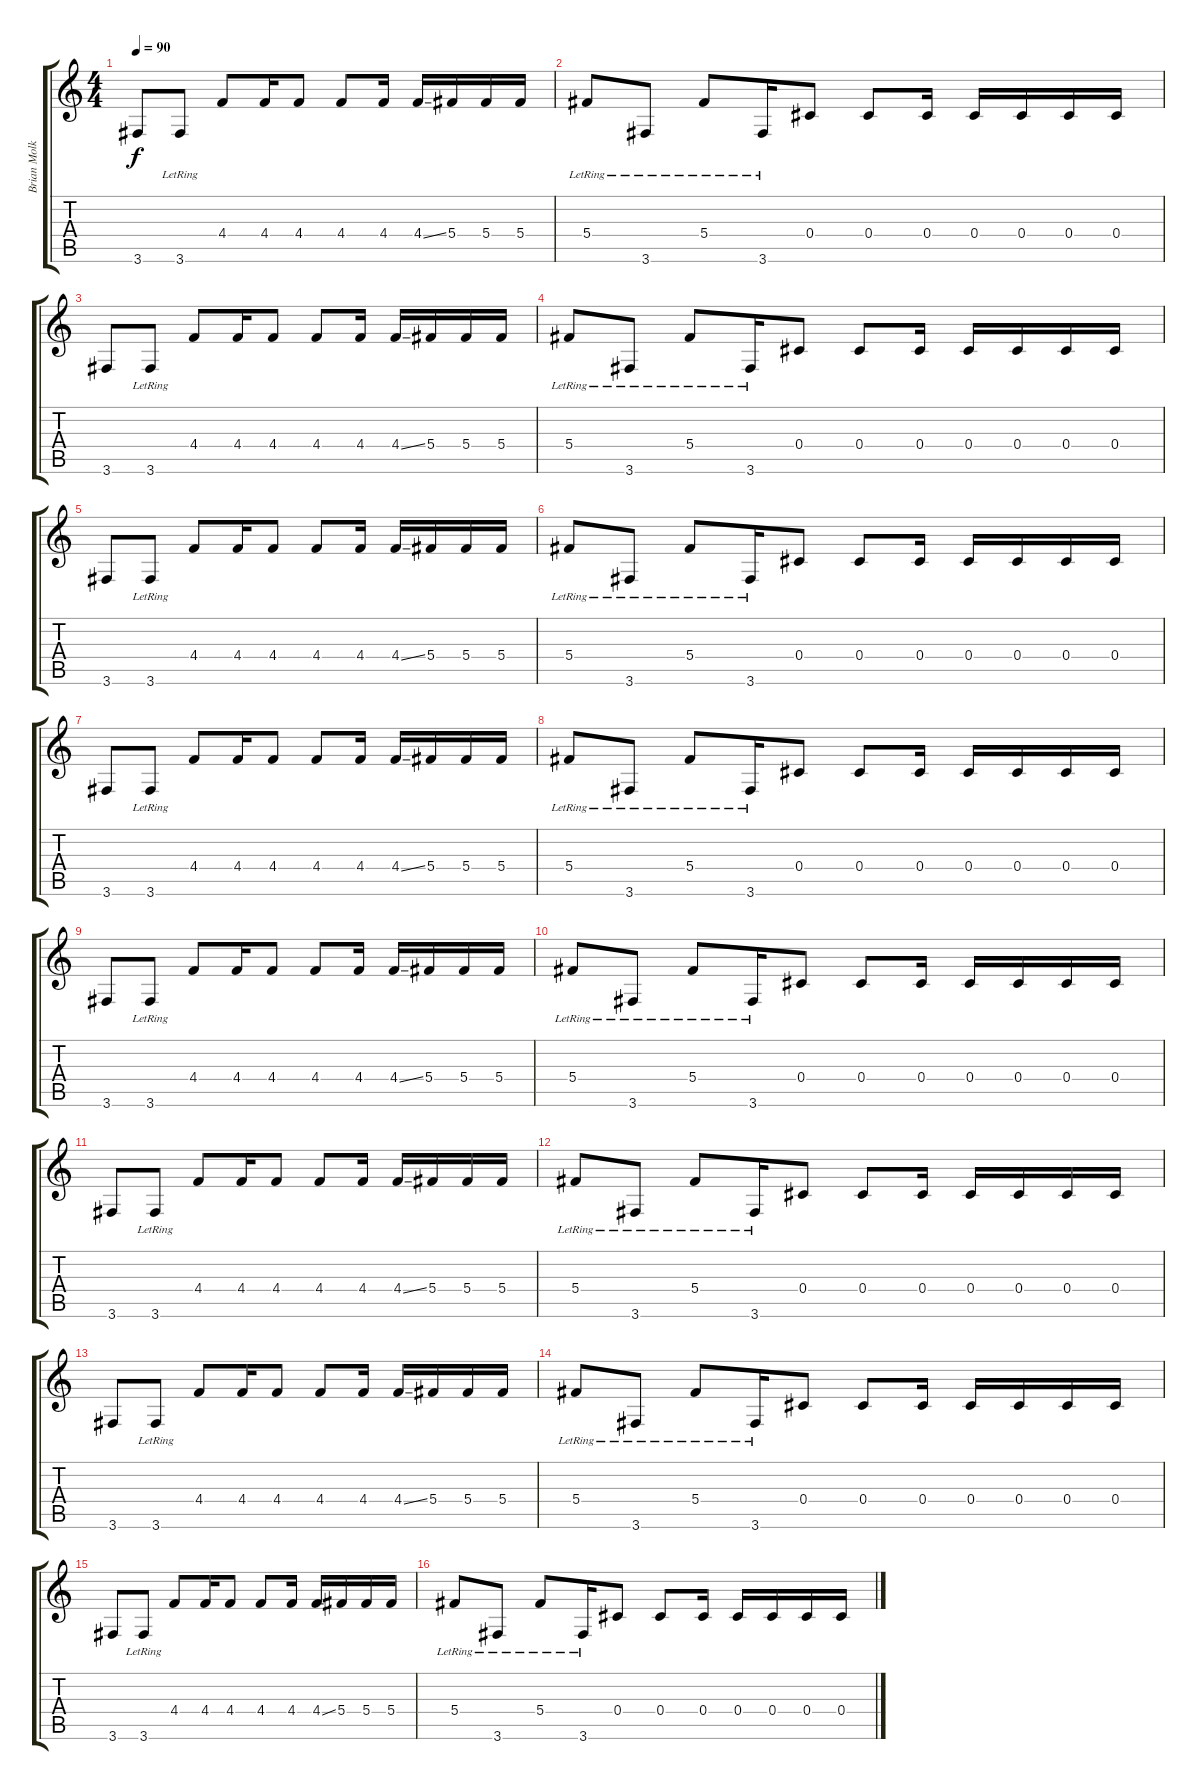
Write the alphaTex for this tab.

\track ("Brian Molko" "Brian Molk") {instrument acousticguitarsteel}
\staff {score tabs}
\tuning (Eb4 Bb3 Gb3 Db3 Ab2 Eb2) {hide}
\ts (4 4)
\tempo 90
\clef g2
\ks c
3.6.8{dy f instrument acousticguitarsteel} 3.6{lr}.8 4.4.8 4.4.16 4.4.8 4.4.8 4.4.16 4.4{ss}.16 5.4.16 5.4.16 5.4.16 |
5.4{lr}.8 3.6{lr}.8 5.4{lr}.8 3.6{lr}.16 0.4.8 0.4.8 0.4.16 0.4.16 0.4.16 0.4.16 0.4.16 |
3.6.8 3.6{lr}.8 4.4.8 4.4.16 4.4.8 4.4.8 4.4.16 4.4{ss}.16 5.4.16 5.4.16 5.4.16 |
5.4{lr}.8 3.6{lr}.8 5.4{lr}.8 3.6{lr}.16 0.4.8 0.4.8 0.4.16 0.4.16 0.4.16 0.4.16 0.4.16 |
3.6.8 3.6{lr}.8 4.4.8 4.4.16 4.4.8 4.4.8 4.4.16 4.4{ss}.16 5.4.16 5.4.16 5.4.16 |
5.4{lr}.8 3.6{lr}.8 5.4{lr}.8 3.6{lr}.16 0.4.8 0.4.8 0.4.16 0.4.16 0.4.16 0.4.16 0.4.16 |
3.6.8 3.6{lr}.8 4.4.8 4.4.16 4.4.8 4.4.8 4.4.16 4.4{ss}.16 5.4.16 5.4.16 5.4.16 |
5.4{lr}.8 3.6{lr}.8 5.4{lr}.8 3.6{lr}.16 0.4.8 0.4.8 0.4.16 0.4.16 0.4.16 0.4.16 0.4.16 |
3.6.8 3.6{lr}.8 4.4.8 4.4.16 4.4.8 4.4.8 4.4.16 4.4{ss}.16 5.4.16 5.4.16 5.4.16 |
5.4{lr}.8 3.6{lr}.8 5.4{lr}.8 3.6{lr}.16 0.4.8 0.4.8 0.4.16 0.4.16 0.4.16 0.4.16 0.4.16 |
3.6.8 3.6{lr}.8 4.4.8 4.4.16 4.4.8 4.4.8 4.4.16 4.4{ss}.16 5.4.16 5.4.16 5.4.16 |
5.4{lr}.8 3.6{lr}.8 5.4{lr}.8 3.6{lr}.16 0.4.8 0.4.8 0.4.16 0.4.16 0.4.16 0.4.16 0.4.16 |
3.6.8 3.6{lr}.8 4.4.8 4.4.16 4.4.8 4.4.8 4.4.16 4.4{ss}.16 5.4.16 5.4.16 5.4.16 |
5.4{lr}.8 3.6{lr}.8 5.4{lr}.8 3.6{lr}.16 0.4.8 0.4.8 0.4.16 0.4.16 0.4.16 0.4.16 0.4.16 |
3.6.8 3.6{lr}.8 4.4.8 4.4.16 4.4.8 4.4.8 4.4.16 4.4{ss}.16 5.4.16 5.4.16 5.4.16 |
5.4{lr}.8 3.6{lr}.8 5.4{lr}.8 3.6{lr}.16 0.4.8 0.4.8 0.4.16 0.4.16 0.4.16 0.4.16 0.4.16
